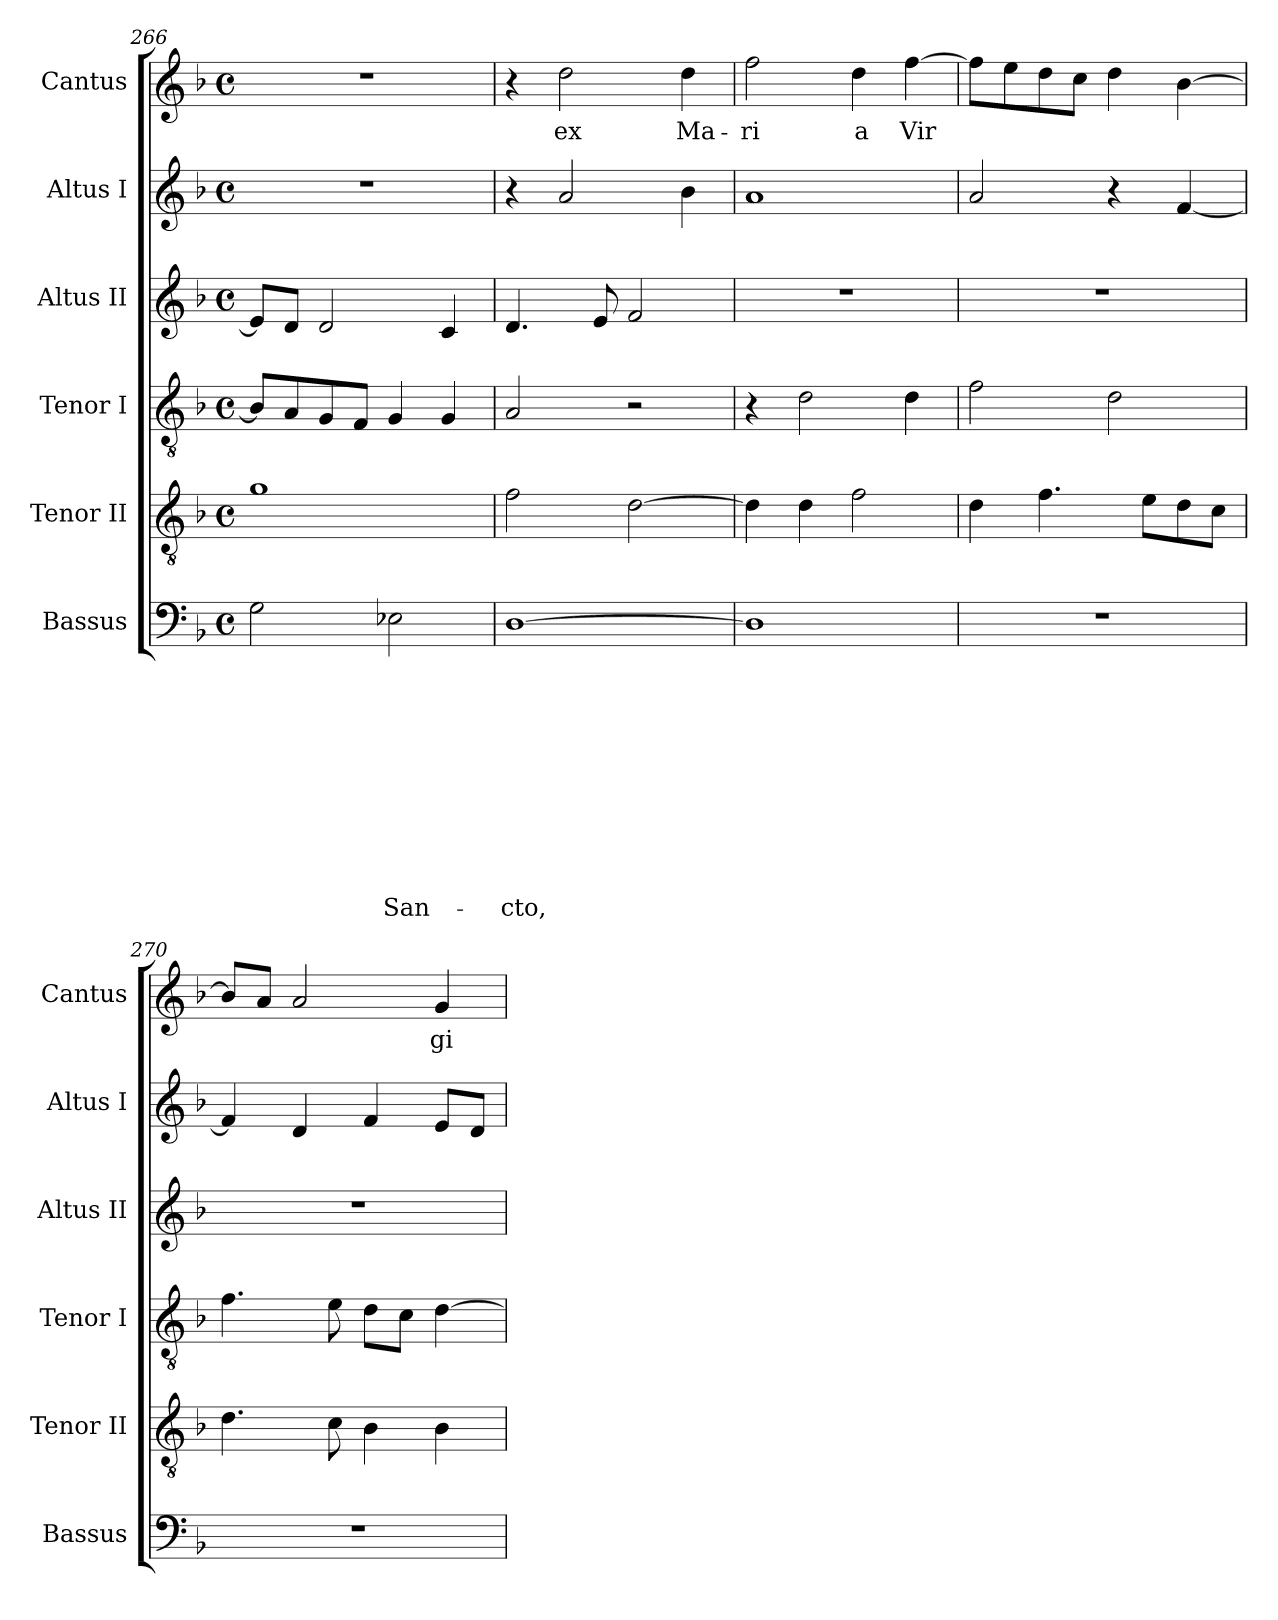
**kern	**text	**text	**text	**text	**text	**text	**text	**text	**text	**text	**text	**kern	**kern	**kern	**kern	**kern	**text
*part6	*part6	*part6	*part6	*part6	*part6	*part6	*part6	*part6	*part6	*part6	*part6	*part5	*part4	*part3	*part2	*part1	*part1
*staff6	*staff6	*staff6	*staff6	*staff6	*staff6	*staff6	*staff6	*staff6	*staff6	*staff6	*staff6	*staff5	*staff4	*staff3	*staff2	*staff1	*staff1
*I"Bassus	*	*	*	*	*	*	*	*	*	*	*	*I"Tenor II	*I"Tenor I	*I"Altus II	*I"Altus I	*I"Cantus	*
*I'Bassus	*	*	*	*	*	*	*	*	*	*	*	*I'Tenor II	*I'Tenor I	*I'Altus II	*I'Altus I	*I'Cantus	*
*clefF4	*	*	*	*	*	*	*	*	*	*	*	*clefGv2	*clefGv2	*clefG2	*clefG2	*clefG2	*
*k[b-]	*	*	*	*	*	*	*	*	*	*	*	*k[b-]	*k[b-]	*k[b-]	*k[b-]	*k[b-]	*
*F:	*	*	*	*	*	*	*	*	*	*	*	*F:	*F:	*F:	*F:	*F:	*
*M4/4	*	*	*	*	*	*	*	*	*	*	*	*M4/4	*M4/4	*M4/4	*M4/4	*M4/4	*
*met(c)	*	*	*	*	*	*	*	*	*	*	*	*met(c)	*met(c)	*met(c)	*met(c)	*met(c)	*
=266	=266	=266	=266	=266	=266	=266	=266	=266	=266	=266	=266	=266	=266	=266	=266	=266	=266
2G\	.	.	.	.	.	.	.	.	.	.	.	1g	8B-/L]	8e-/L]	1r	1r	.
.	.	.	.	.	.	.	.	.	.	.	.	.	8A/	8d/J	.	.	.
.	.	.	.	.	.	.	.	.	.	.	.	.	8G/	2d/	.	.	.
.	.	.	.	.	.	.	.	.	.	.	.	.	8F/J	.	.	.	.
!	!	!	!	!	!	!	!	!	!	!	!LO:LY:b	!	!	!	!	!	!
2E-X\	.	.	.	.	.	.	.	.	.	.	San-	.	4G/	.	.	.	.
.	.	.	.	.	.	.	.	.	.	.	.	.	4G/	4c/	.	.	.
=267	=267	=267	=267	=267	=267	=267	=267	=267	=267	=267	=267	=267	=267	=267	=267	=267	=267
!	!	!	!	!	!	!	!	!	!	!	!LO:LY:b	!	!	!	!	!	!
[>1D	.	.	.	.	.	.	.	.	.	.	-cto,	2f\	2A/	4.d/	4r	4r	.
!	!	!	!	!	!	!	!	!	!	!	!	!	!	!	!	!	!LO:LY:b
.	.	.	.	.	.	.	.	.	.	.	.	.	.	.	2a/	2dd\	ex
.	.	.	.	.	.	.	.	.	.	.	.	.	.	8e/	.	.	.
.	.	.	.	.	.	.	.	.	.	.	.	[>2d\	2r	2f/	.	.	.
!	!	!	!	!	!	!	!	!	!	!	!	!	!	!	!	!	!LO:LY:b
.	.	.	.	.	.	.	.	.	.	.	.	.	.	.	4b-\	4dd\	Ma-
!!LO:PB:g=z
=268	=268	=268	=268	=268	=268	=268	=268	=268	=268	=268	=268	=268	=268	=268	=268	=268	=268
!	!	!	!	!	!	!	!	!	!	!	!	!	!	!	!	!	!LO:LY:b
1D]	.	.	.	.	.	.	.	.	.	.	.	4d\]	4r	1r	1a	2ff\	-ri
.	.	.	.	.	.	.	.	.	.	.	.	4d\	2d\	.	.	.	.
!	!	!	!	!	!	!	!	!	!	!	!	!	!	!	!	!	!LO:LY:b
.	.	.	.	.	.	.	.	.	.	.	.	2f\	.	.	.	4dd\	a
!	!	!	!	!	!	!	!	!	!	!	!	!	!	!	!	!	!LO:LY:b
.	.	.	.	.	.	.	.	.	.	.	.	.	4d\	.	.	[>4ff\	Vir
=269	=269	=269	=269	=269	=269	=269	=269	=269	=269	=269	=269	=269	=269	=269	=269	=269	=269
1r	.	.	.	.	.	.	.	.	.	.	.	4d\	2f\	1r	2a/	8ff\L]	.
.	.	.	.	.	.	.	.	.	.	.	.	.	.	.	.	8ee\	.
.	.	.	.	.	.	.	.	.	.	.	.	4.f\	.	.	.	8dd\	.
.	.	.	.	.	.	.	.	.	.	.	.	.	.	.	.	8cc\J	.
.	.	.	.	.	.	.	.	.	.	.	.	.	2d\	.	4r	4dd\	.
.	.	.	.	.	.	.	.	.	.	.	.	8e\L	.	.	.	.	.
.	.	.	.	.	.	.	.	.	.	.	.	8d\	.	.	[<4f/	[>4b-\	.
.	.	.	.	.	.	.	.	.	.	.	.	8c\J	.	.	.	.	.
=270	=270	=270	=270	=270	=270	=270	=270	=270	=270	=270	=270	=270	=270	=270	=270	=270	=270
1r	.	.	.	.	.	.	.	.	.	.	.	4.d\	4.f\	1r	4f/]	8b-/L]	.
.	.	.	.	.	.	.	.	.	.	.	.	.	.	.	.	8a/J	.
.	.	.	.	.	.	.	.	.	.	.	.	.	.	.	4d/	2a/	.
.	.	.	.	.	.	.	.	.	.	.	.	8c\	8e\	.	.	.	.
.	.	.	.	.	.	.	.	.	.	.	.	4B-\	8d\L	.	4f/	.	.
.	.	.	.	.	.	.	.	.	.	.	.	.	8c\J	.	.	.	.
!	!	!	!	!	!	!	!	!	!	!	!	!	!	!	!	!	!LO:LY:b
.	.	.	.	.	.	.	.	.	.	.	.	4B-\	[>4d\	.	8e/L	4g/	gi
.	.	.	.	.	.	.	.	.	.	.	.	.	.	.	8d/J	.	.
=	=	=	=	=	=	=	=	=	=	=	=	=	=	=	=	=	=
*-	*-	*-	*-	*-	*-	*-	*-	*-	*-	*-	*-	*-	*-	*-	*-	*-	*-
